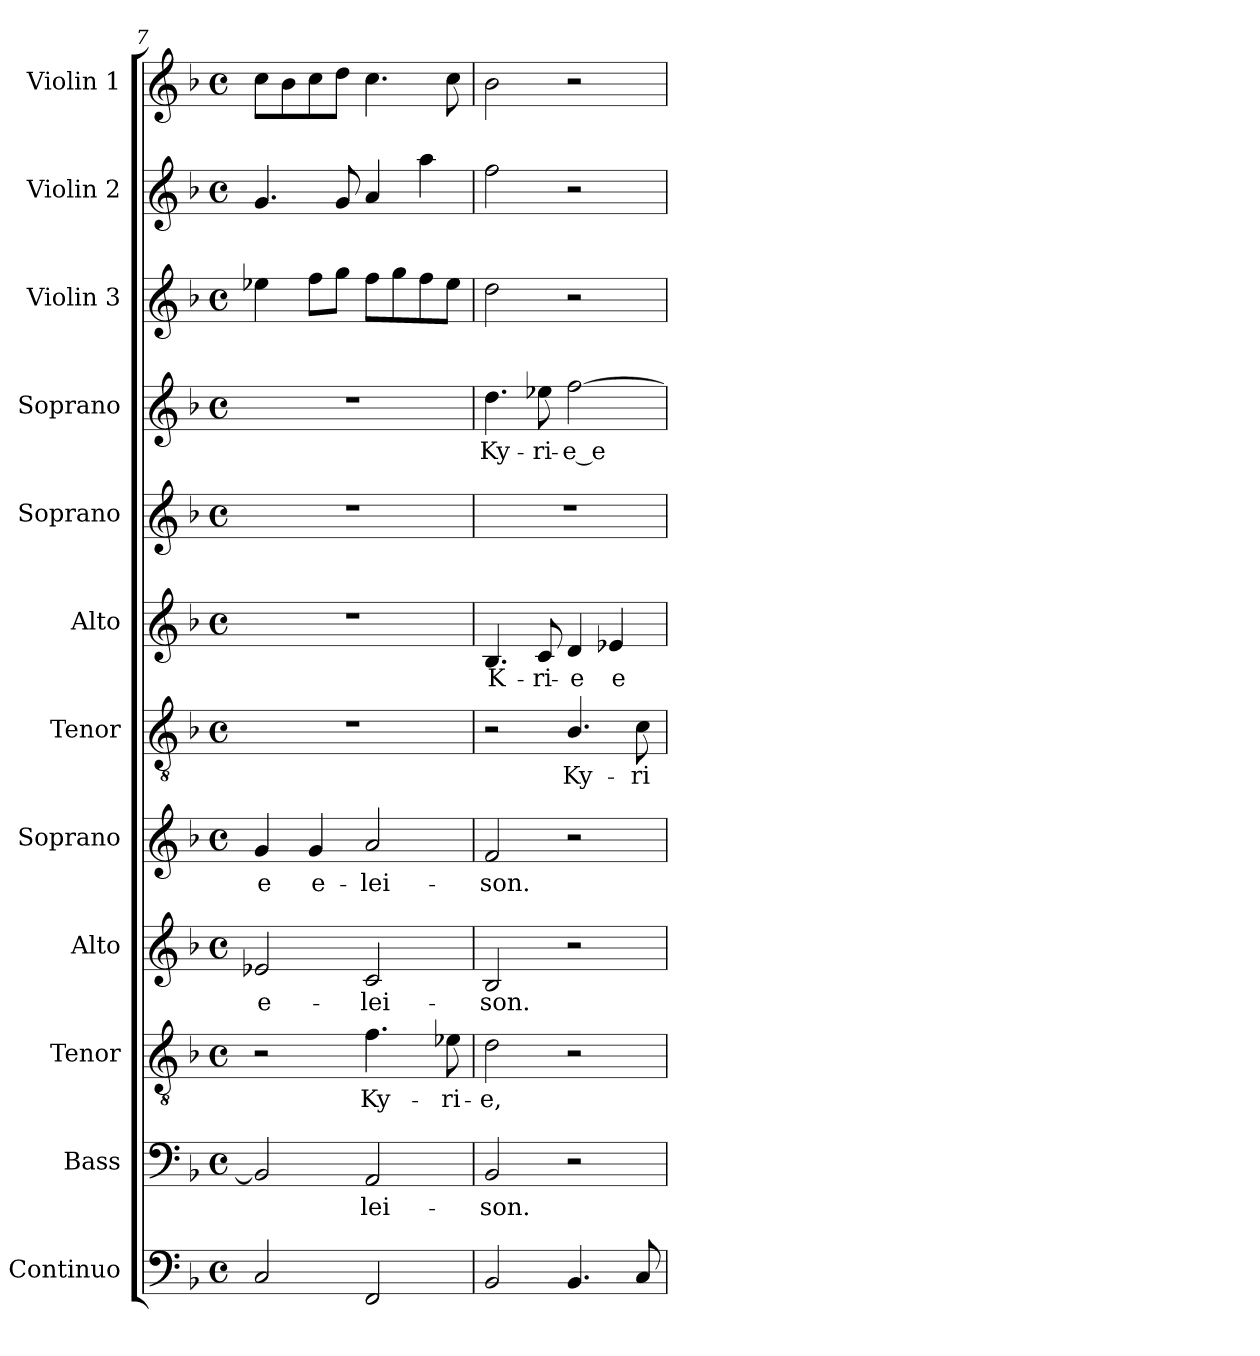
**kern	**kern	**text	**kern	**text	**kern	**text	**kern	**text	**kern	**text	**kern	**text	**kern	**kern	**text	**kern	**kern	**kern
*part12	*part11	*part11	*part10	*part10	*part9	*part9	*part8	*part8	*part7	*part7	*part6	*part6	*part5	*part4	*part4	*part3	*part2	*part1
*staff12	*staff11	*staff11	*staff10	*staff10	*staff9	*staff9	*staff8	*staff8	*staff7	*staff7	*staff6	*staff6	*staff5	*staff4	*staff4	*staff3	*staff2	*staff1
*I"Continuo	*I"Bass	*	*I"Tenor	*	*I"Alto	*	*I"Soprano	*	*I"Tenor	*	*I"Alto	*	*I"Soprano	*I"Soprano	*	*I"Violin 3	*I"Violin 2	*I"Violin 1
*I'Cont.	*I'B.	*	*I'T.	*	*I'A.	*	*I'S.	*	*I'T.	*	*I'A.	*	*I'S.	*I'S.	*	*I'Vln. 3	*I'Vln. 2	*I'Vln. 1
*clefF4	*clefF4	*	*clefGv2	*	*clefG2	*	*clefG2	*	*clefGv2	*	*clefG2	*	*clefG2	*clefG2	*	*clefG2	*clefG2	*clefG2
*	*	*	*ITrd7c12	*	*	*	*	*	*ITrd7c12	*	*	*	*	*	*	*	*	*
*k[b-]	*k[b-]	*	*k[b-]	*	*k[b-]	*	*k[b-]	*	*k[b-]	*	*k[b-]	*	*k[b-]	*k[b-]	*	*k[b-]	*k[b-]	*k[b-]
*F:	*F:	*	*F:	*	*F:	*	*F:	*	*F:	*	*F:	*	*F:	*F:	*	*F:	*F:	*F:
*M4/4	*M4/4	*	*M4/4	*	*M4/4	*	*M4/4	*	*M4/4	*	*M4/4	*	*M4/4	*M4/4	*	*M4/4	*M4/4	*M4/4
*met(c)	*met(c)	*	*met(c)	*	*met(c)	*	*met(c)	*	*met(c)	*	*met(c)	*	*met(c)	*met(c)	*	*met(c)	*met(c)	*met(c)
=7	=7	=7	=7	=7	=7	=7	=7	=7	=7	=7	=7	=7	=7	=7	=7	=7	=7	=7
!	!	!	!	!	!	!LO:LY:b:color=#000000	!	!	!	!	!	!	!	!	!	!	!	!
!	!	!	!	!	!	!	!	!LO:LY:b:color=#000000	!	!	!	!	!	!	!	!	!	!
2Ci/	2BB-i/]	.	2r	.	2e-Xi/	e-	4gi/	-e	1r	.	1r	.	1r	1r	.	4ee-Xi\	4.gi/	8cci\L
.	.	.	.	.	.	.	.	.	.	.	.	.	.	.	.	.	.	8b-i\
!	!	!	!	!	!	!	!	!LO:LY:b:color=#000000	!	!	!	!	!	!	!	!	!	!
.	.	.	.	.	.	.	4gi/	e-	.	.	.	.	.	.	.	8ffi\L	.	8cci\
.	.	.	.	.	.	.	.	.	.	.	.	.	.	.	.	8ggi\J	8gi/	8ddi\J
!	!	!LO:LY:b:color=#000000	!	!	!	!	!	!	!	!	!	!	!	!	!	!	!	!
!	!	!	!	!LO:LY:b:color=#000000	!	!	!	!	!	!	!	!	!	!	!	!	!	!
!	!	!	!	!	!	!LO:LY:b:color=#000000	!	!	!	!	!	!	!	!	!	!	!	!
!	!	!	!	!	!	!	!	!LO:LY:b:color=#000000	!	!	!	!	!	!	!	!	!	!
2FFi/	2AAi/	-lei-	4.Fi\	Ky-	2ci/	-lei-	2ai/	-lei-	.	.	.	.	.	.	.	8ffi\L	4ai/	4.cci\
.	.	.	.	.	.	.	.	.	.	.	.	.	.	.	.	8ggi\	.	.
.	.	.	.	.	.	.	.	.	.	.	.	.	.	.	.	8ffi\	4aai\	.
!	!	!	!	!LO:LY:b:color=#000000	!	!	!	!	!	!	!	!	!	!	!	!	!	!
.	.	.	8E-i\	-ri-	.	.	.	.	.	.	.	.	.	.	.	8ee-i\J	.	8cci\
=8	=8	=8	=8	=8	=8	=8	=8	=8	=8	=8	=8	=8	=8	=8	=8	=8	=8	=8
!	!	!LO:LY:b:color=#000000	!	!	!	!	!	!	!	!	!	!	!	!	!	!	!	!
!	!	!	!	!LO:LY:b:color=#000000	!	!	!	!	!	!	!	!	!	!	!	!	!	!
!	!	!	!	!	!	!LO:LY:b:color=#000000	!	!	!	!	!	!	!	!	!	!	!	!
!	!	!	!	!	!	!	!	!LO:LY:b:color=#000000	!	!	!	!	!	!	!	!	!	!
!	!	!	!	!	!	!	!	!	!	!	!	!LO:LY:b:color=#000000	!	!	!	!	!	!
!	!	!	!	!	!	!	!	!	!	!	!	!	!	!	!LO:LY:b:color=#000000	!	!	!
2BB-i/	2BB-i/	-son.	2Di\	-e,	2B-i/	-son.	2fi/	-son.	2r	.	4.B-i/	K-	1r	4.ddi\	Ky-	2ddi\	2ffi\	2b-i\
!	!	!	!	!	!	!	!	!	!	!	!	!LO:LY:b:color=#000000	!	!	!	!	!	!
!	!	!	!	!	!	!	!	!	!	!	!	!	!	!	!LO:LY:b:color=#000000	!	!	!
.	.	.	.	.	.	.	.	.	.	.	8ci/	-ri-	.	8ee-i\	-ri-	.	.	.
!	!	!	!	!	!	!	!	!	!	!LO:LY:b:color=#000000	!	!	!	!	!	!	!	!
!	!	!	!	!	!	!	!	!	!	!	!	!LO:LY:b:color=#000000	!	!	!	!	!	!
!	!	!	!	!	!	!	!	!	!	!	!	!	!	!	!LO:LY:b:color=#000000	!	!	!
4.BB-i/	2r	.	2r	.	2r	.	2r	.	4.BB-i/	Ky-	4di/	-e	.	[>2ffi\	-e_e-	2r	2r	2r
!	!	!	!	!	!	!	!	!	!	!	!	!LO:LY:b:color=#000000	!	!	!	!	!	!
.	.	.	.	.	.	.	.	.	.	.	4e-i/	e-	.	.	.	.	.	.
!	!	!	!	!	!	!	!	!	!	!LO:LY:b:color=#000000	!	!	!	!	!	!	!	!
8Ci/	.	.	.	.	.	.	.	.	8Ci\	-ri-	.	.	.	.	.	.	.	.
=	=	=	=	=	=	=	=	=	=	=	=	=	=	=	=	=	=	=
*-	*-	*-	*-	*-	*-	*-	*-	*-	*-	*-	*-	*-	*-	*-	*-	*-	*-	*-
